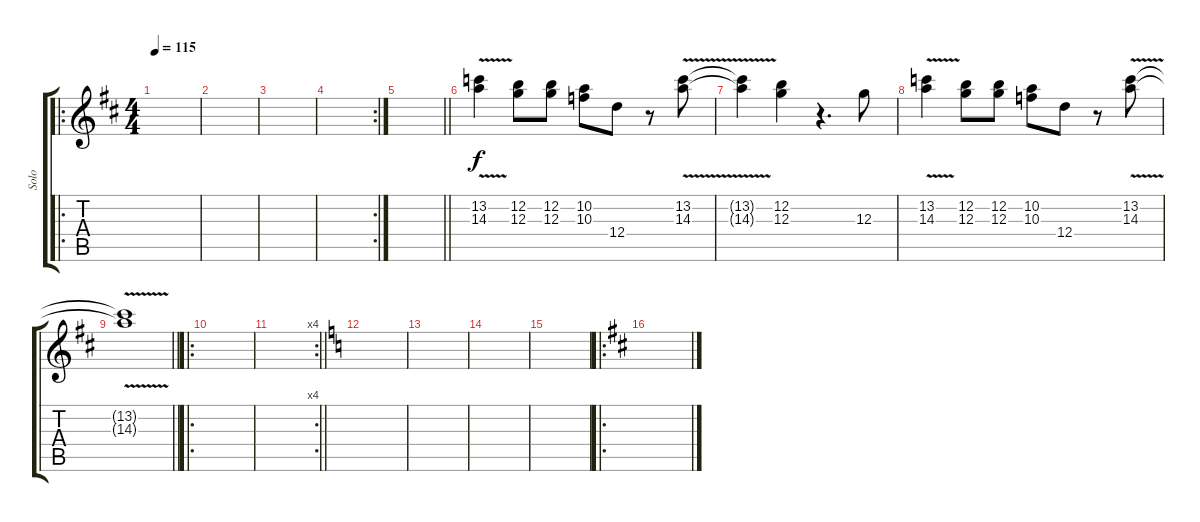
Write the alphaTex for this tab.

\track ("Solo" "Solo") {instrument overdrivenguitar}
\staff {score tabs}
\tuning (E4 B3 G3 D3 A2 E2) {hide}
\ro
\ts (4 4)
\tempo 115
\clef g2
\ks d
|
|
|
\rc 2
|
\barLineRight lightlight
|
(13.2{v} 14.3{v}).4 (12.2 12.3).8 (12.2 12.3).8 (10.2 10.3).8 12.4.8 r.8 (13.2{v} 14.3{v}).8 |
(13.2{v t} 14.3{v t}).4 (12.2 12.3).4 r.4{d} 12.3.8 |
(13.2{v} 14.3{v}).4 (12.2 12.3).8 (12.2 12.3).8 (10.2 10.3).8 12.4.8 r.8 (13.2{v} 14.3{v}).8 |
\barLineRight lightlight
(13.2{v t} 14.3{v t}).1 |
\ro
|
\rc 4
\barLineRight lightlight
|
\ks c
|
|
|
|
\ro
\ks d
